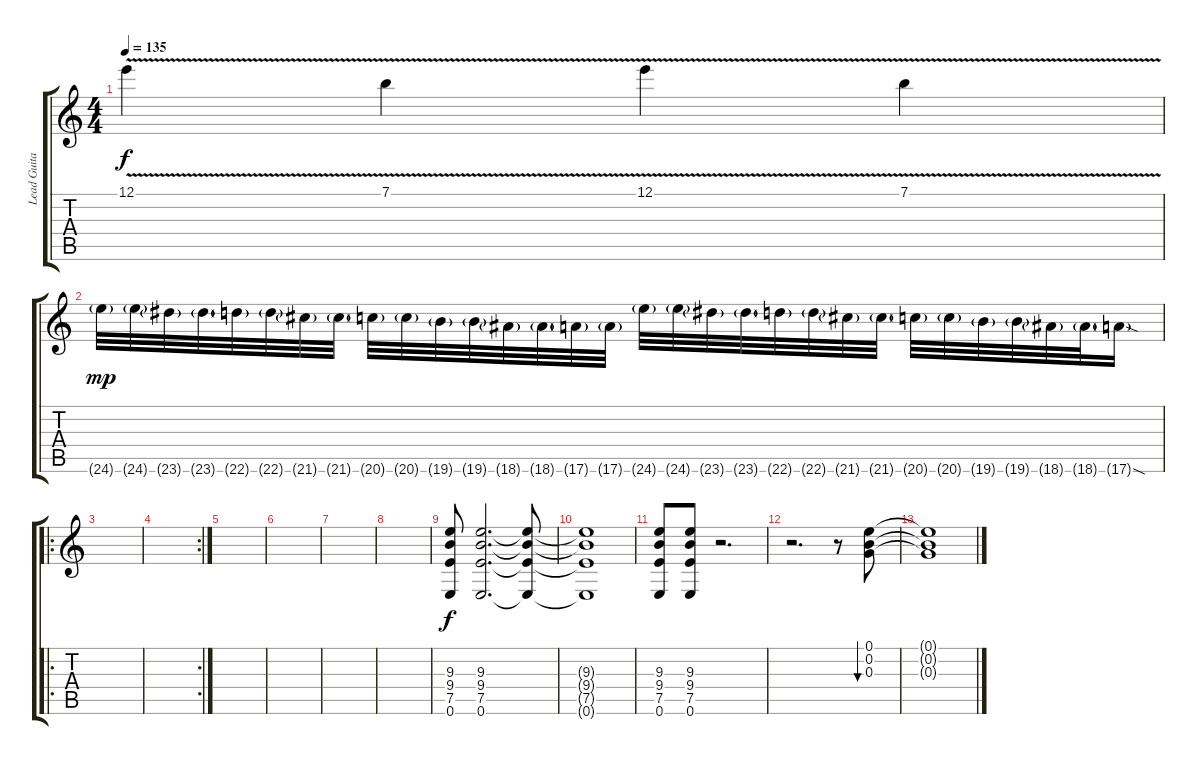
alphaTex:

\track ("Lead Guitar" "Lead Guita") {instrument distortionguitar}
\staff {score tabs}
\tuning (E4 B3 G3 D3 A2 E2) {hide}
\ts (4 4)
\tempo 135
\clef g2
\ks c
12.1{v}.4{dy f} 7.1{v}.4 12.1{v}.4 7.1{v}.4 |
24.6{g}.32{dy mp volume 15 instrument guitarharmonics} 24.6{g}.32 23.6{g}.32 23.6{g}.32 22.6{g}.32 22.6{g}.32 21.6{g}.32 21.6{g}.32 20.6{g}.32 20.6{g}.32 19.6{g}.32 19.6{g}.32 18.6{g}.32 18.6{g}.32 17.6{g}.32 17.6{g}.32 24.6{g}.32 24.6{g}.32 23.6{g}.32 23.6{g}.32 22.6{g}.32 22.6{g}.32 21.6{g}.32 21.6{g}.32 20.6{g}.32 20.6{g}.32 19.6{g}.32 19.6{g}.32 18.6{g}.32 18.6{g}.32 17.6{sod g}.16 |
\ro
|
\rc 2
|
|
|
|
|
(9.3 9.4 7.5 0.6).8{dy f volume 14 instrument distortionguitar} (9.3 9.4 7.5 0.6).2{d} (9.3{t} 9.4{t} 7.5{t} 0.6{t}).8 |
(9.3{t} 9.4{t} 7.5{t} 0.6{t}).1 |
(9.3 9.4 7.5 0.6).8 (9.3 9.4 7.5 0.6).8 r.2{d} |
r.2{d} r.8 (0.1 0.2 0.3).8{bu 480} |
(0.1{t} 0.2{t} 0.3{t}).1
